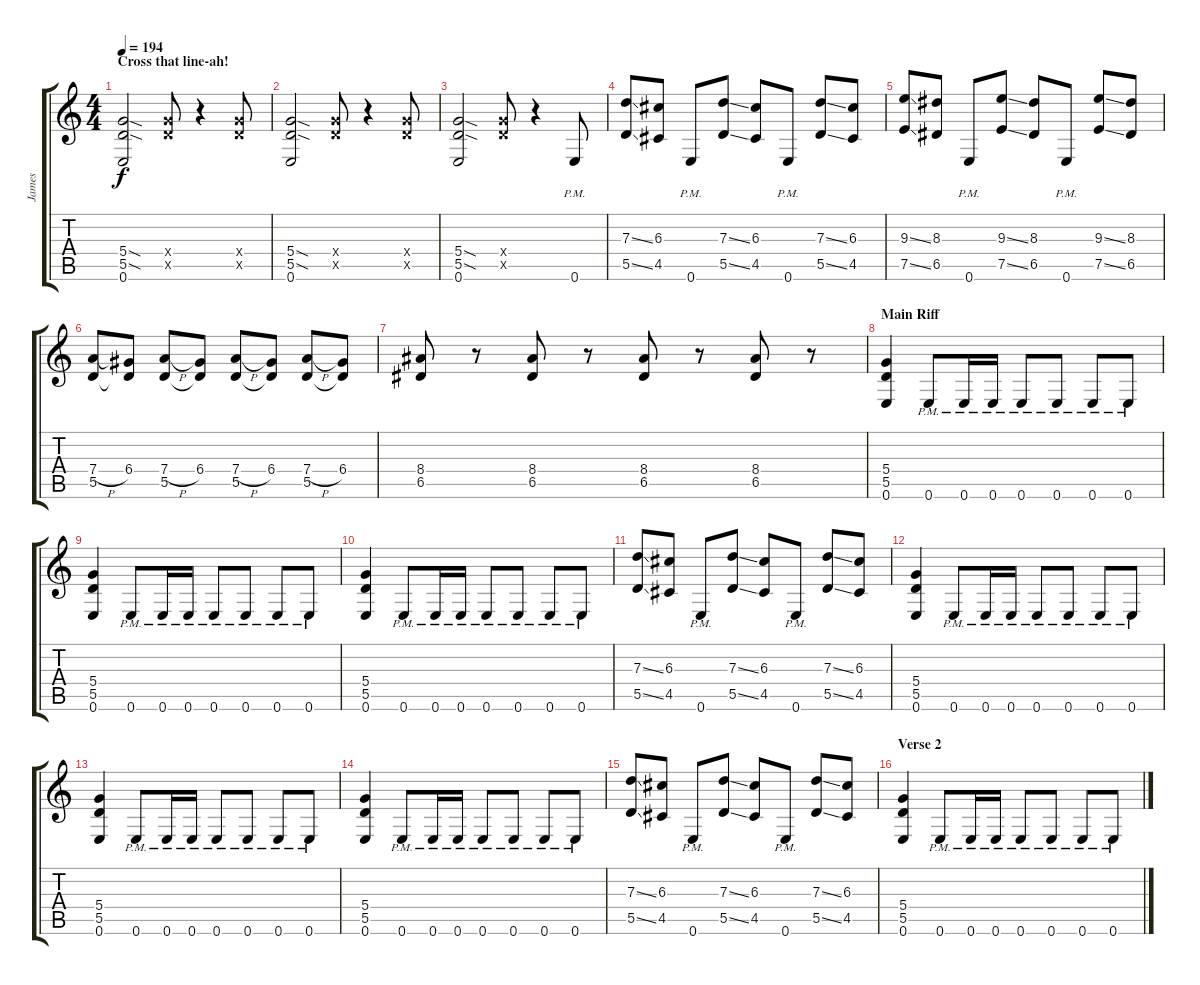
\track ("James" "James") {instrument overdrivenguitar}
\staff {score tabs}
\tuning (E4 B3 G3 D3 A2 E2) {hide}
\ts (4 4)
\section ("" "Cross that line-ah!")
\tempo 194
\clef g2
\ks c
(5.4{sod} 5.5{sod} 0.6).2{dy f} (5.4{x} 5.5{x}).8 r.4 (5.4{x} 5.5{x}).8 |
(5.4{sod} 5.5{sod} 0.6).2 (5.4{x} 5.5{x}).8 r.4 (5.4{x} 5.5{x}).8 |
(5.4{sod} 5.5{sod} 0.6).2 (5.4{x} 5.5{x}).8 r.4 0.6{pm}.8 |
(7.3{ss} 5.5{ss}).8 (6.3 4.5).8 0.6{pm}.8 (7.3{ss} 5.5{ss}).8 (6.3 4.5).8 0.6{pm}.8 (7.3{ss} 5.5{ss}).8 (6.3 4.5).8 |
(9.3{ss} 7.5{ss}).8 (8.3 6.5).8 0.6{pm}.8 (9.3{ss} 7.5{ss}).8 (8.3 6.5).8 0.6{pm}.8 (9.3{ss} 7.5{ss}).8 (8.3 6.5).8 |
(7.4{h} 5.5).8 (6.4 5.5{t}).8 (7.4{h} 5.5).8 (6.4 5.5{t}).8 (7.4{h} 5.5).8 (6.4 5.5{t}).8 (7.4{h} 5.5).8 (6.4 5.5{t}).8 |
(8.4 6.5).8 r.8 (8.4 6.5).8 r.8 (8.4 6.5).8 r.8 (8.4 6.5).8 r.8 |
\section ("" "Main Riff")
(5.4 5.5 0.6).4 0.6{pm}.8 0.6{pm}.16 0.6{pm}.16 0.6{pm}.8 0.6{pm}.8 0.6{pm}.8 0.6{pm}.8 |
(5.4 5.5 0.6).4 0.6{pm}.8 0.6{pm}.16 0.6{pm}.16 0.6{pm}.8 0.6{pm}.8 0.6{pm}.8 0.6{pm}.8 |
(5.4 5.5 0.6).4 0.6{pm}.8 0.6{pm}.16 0.6{pm}.16 0.6{pm}.8 0.6{pm}.8 0.6{pm}.8 0.6{pm}.8 |
(7.3{ss} 5.5{ss}).8 (6.3 4.5).8 0.6{pm}.8 (7.3{ss} 5.5{ss}).8 (6.3 4.5).8 0.6{pm}.8 (7.3{ss} 5.5{ss}).8 (6.3 4.5).8 |
(5.4 5.5 0.6).4 0.6{pm}.8 0.6{pm}.16 0.6{pm}.16 0.6{pm}.8 0.6{pm}.8 0.6{pm}.8 0.6{pm}.8 |
(5.4 5.5 0.6).4 0.6{pm}.8 0.6{pm}.16 0.6{pm}.16 0.6{pm}.8 0.6{pm}.8 0.6{pm}.8 0.6{pm}.8 |
(5.4 5.5 0.6).4 0.6{pm}.8 0.6{pm}.16 0.6{pm}.16 0.6{pm}.8 0.6{pm}.8 0.6{pm}.8 0.6{pm}.8 |
(7.3{ss} 5.5{ss}).8 (6.3 4.5).8 0.6{pm}.8 (7.3{ss} 5.5{ss}).8 (6.3 4.5).8 0.6{pm}.8 (7.3{ss} 5.5{ss}).8 (6.3 4.5).8 |
\section ("" "Verse 2")
(5.4 5.5 0.6).4 0.6{pm}.8 0.6{pm}.16 0.6{pm}.16 0.6{pm}.8 0.6{pm}.8 0.6{pm}.8 0.6{pm}.8
